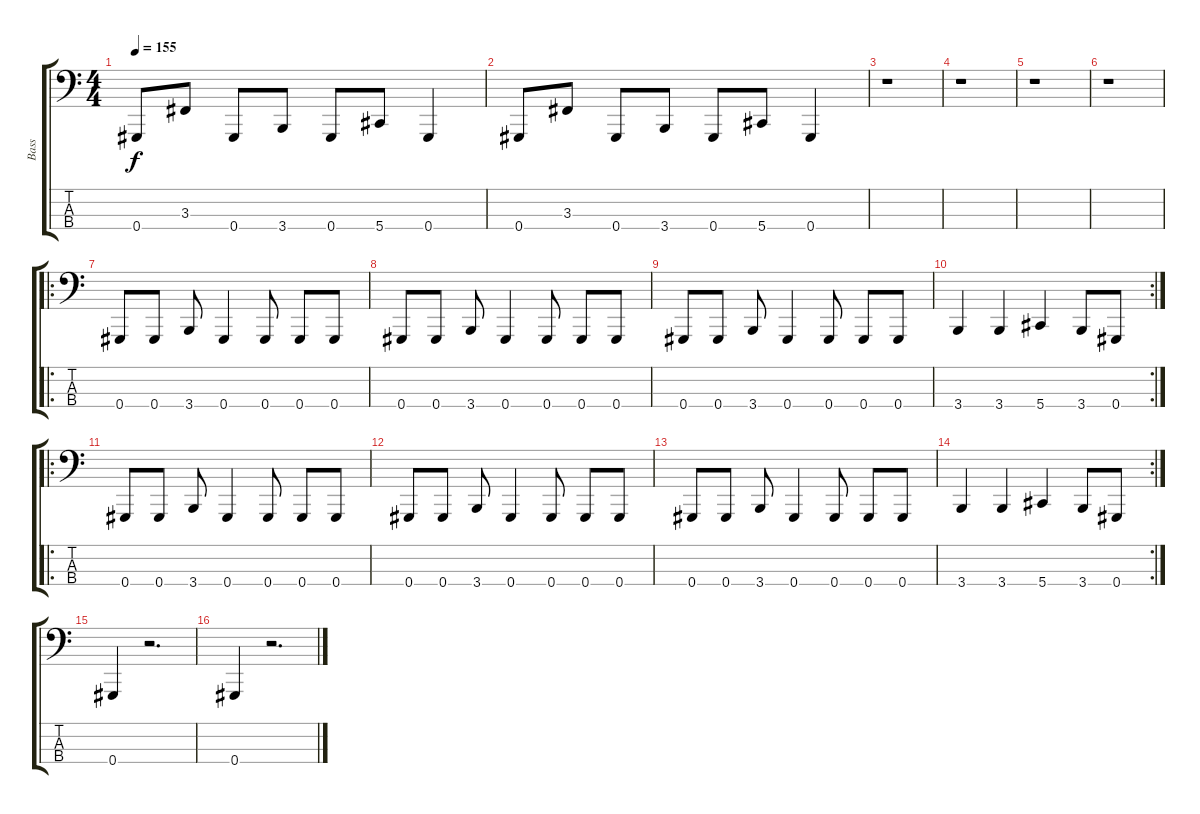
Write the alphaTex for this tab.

\track ("Bass" "Bass") {instrument electricbassfinger}
\staff {score tabs}
\tuning (Db2 Ab1 Eb1 Ab0) {hide}
\ts (4 4)
\tempo 155
\clef f4
\ks c
0.4.8{dy f} 3.3.8 0.4.8 3.4.8 0.4.8 5.4.8 0.4.4 |
0.4.8 3.3.8 0.4.8 3.4.8 0.4.8 5.4.8 0.4.4 |
r.1 |
r.1 |
r.1 |
r.1 |
\ro
0.4.8 0.4.8 3.4.8 0.4.4 0.4.8 0.4.8 0.4.8 |
0.4.8 0.4.8 3.4.8 0.4.4 0.4.8 0.4.8 0.4.8 |
0.4.8 0.4.8 3.4.8 0.4.4 0.4.8 0.4.8 0.4.8 |
\rc 2
3.4.4 3.4.4 5.4.4 3.4.8 0.4.8 |
\ro
0.4.8 0.4.8 3.4.8 0.4.4 0.4.8 0.4.8 0.4.8 |
0.4.8 0.4.8 3.4.8 0.4.4 0.4.8 0.4.8 0.4.8 |
0.4.8 0.4.8 3.4.8 0.4.4 0.4.8 0.4.8 0.4.8 |
\rc 2
3.4.4 3.4.4 5.4.4 3.4.8 0.4.8 |
0.4.4 r.2{d} |
0.4.4 r.2{d}
